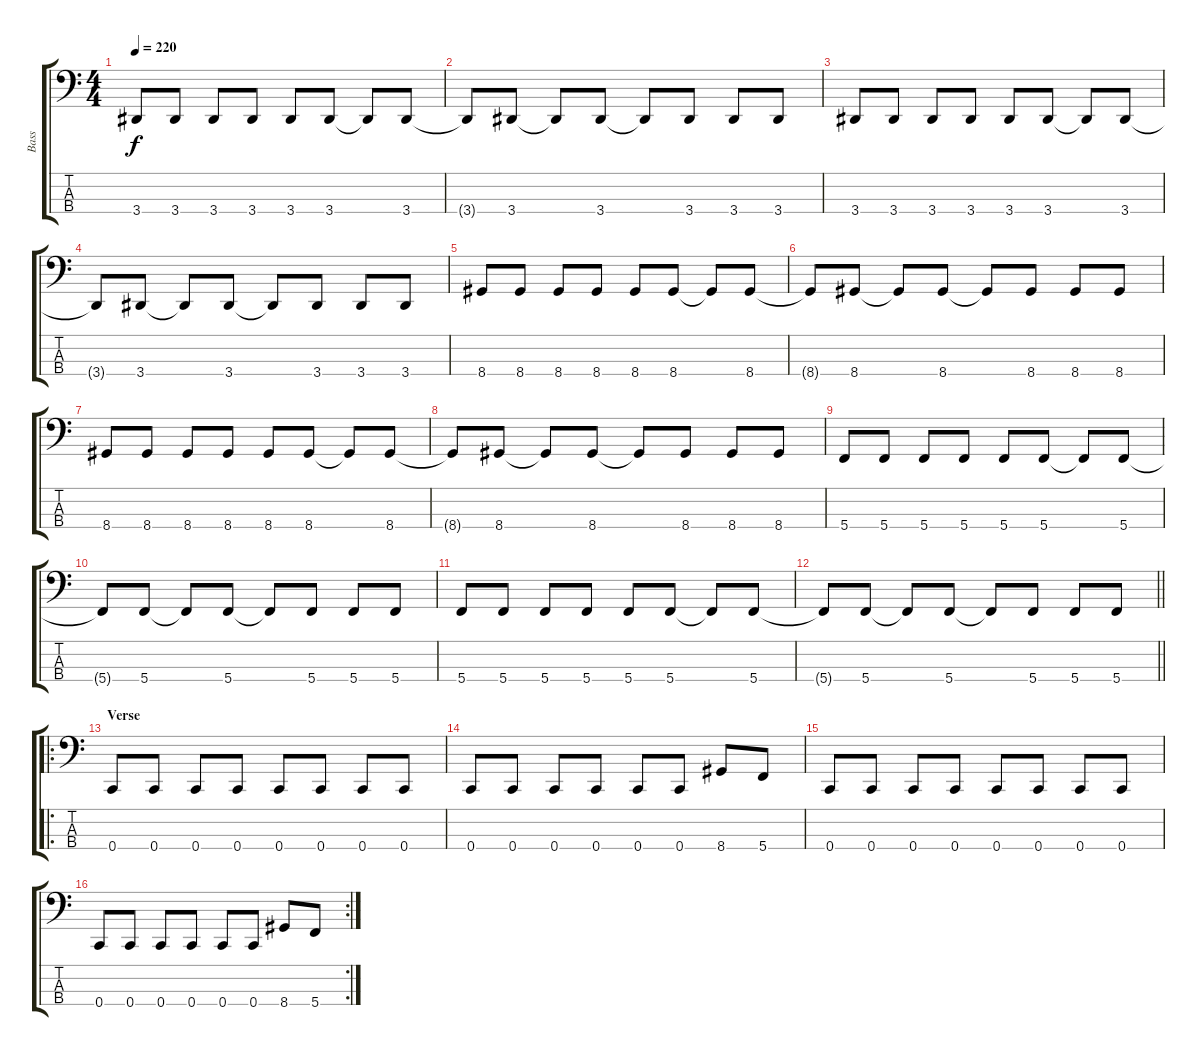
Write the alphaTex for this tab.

\track ("Bass" "Bass") {instrument electricbassfinger}
\staff {score tabs}
\tuning (F2 C2 G1 C1) {hide}
\ts (4 4)
\tempo 220
\clef f4
\ks c
3.4.8{dy f} 3.4.8 3.4.8 3.4.8 3.4.8 3.4.8 3.4{t}.8 3.4.8 |
3.4{t}.8 3.4.8 3.4{t}.8 3.4.8 3.4{t}.8 3.4.8 3.4.8 3.4.8 |
3.4.8 3.4.8 3.4.8 3.4.8 3.4.8 3.4.8 3.4{t}.8 3.4.8 |
3.4{t}.8 3.4.8 3.4{t}.8 3.4.8 3.4{t}.8 3.4.8 3.4.8 3.4.8 |
8.4.8 8.4.8 8.4.8 8.4.8 8.4.8 8.4.8 8.4{t}.8 8.4.8 |
8.4{t}.8 8.4.8 8.4{t}.8 8.4.8 8.4{t}.8 8.4.8 8.4.8 8.4.8 |
8.4.8 8.4.8 8.4.8 8.4.8 8.4.8 8.4.8 8.4{t}.8 8.4.8 |
8.4{t}.8 8.4.8 8.4{t}.8 8.4.8 8.4{t}.8 8.4.8 8.4.8 8.4.8 |
5.4.8 5.4.8 5.4.8 5.4.8 5.4.8 5.4.8 5.4{t}.8 5.4.8 |
5.4{t}.8 5.4.8 5.4{t}.8 5.4.8 5.4{t}.8 5.4.8 5.4.8 5.4.8 |
5.4.8 5.4.8 5.4.8 5.4.8 5.4.8 5.4.8 5.4{t}.8 5.4.8 |
\barLineRight lightlight
5.4{t}.8 5.4.8 5.4{t}.8 5.4.8 5.4{t}.8 5.4.8 5.4.8 5.4.8 |
\ro
\section ("" "Verse")
0.4.8 0.4.8 0.4.8 0.4.8 0.4.8 0.4.8 0.4.8 0.4.8 |
0.4.8 0.4.8 0.4.8 0.4.8 0.4.8 0.4.8 8.4.8 5.4.8 |
0.4.8 0.4.8 0.4.8 0.4.8 0.4.8 0.4.8 0.4.8 0.4.8 |
\rc 2
0.4.8 0.4.8 0.4.8 0.4.8 0.4.8 0.4.8 8.4.8 5.4.8
